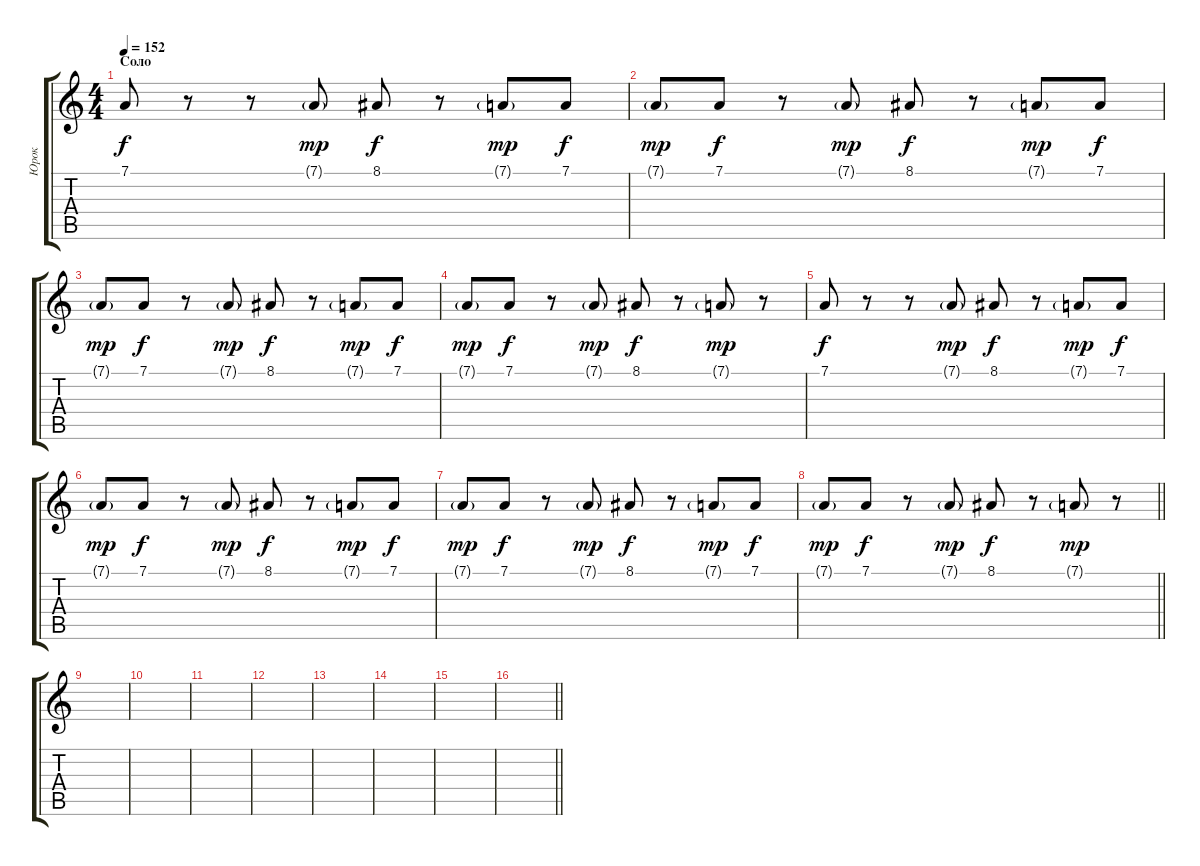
\track ("Юрок" "Юрок") {instrument synthstrings2}
\staff {score tabs}
\tuning (D4 A3 F3 C3 G2 C2) {hide}
\ts (4 4)
\section ("" "Соло")
\tempo 152
\clef g2
\ks c
7.1.8{dy f volume 11 instrument glockenspiel} r.8 r.8 7.1{g}.8{dy mp} 8.1.8{dy f} r.8 7.1{g}.8{dy mp} 7.1.8{dy f} |
7.1{g}.8{dy mp} 7.1.8{dy f} r.8 7.1{g}.8{dy mp} 8.1.8{dy f} r.8 7.1{g}.8{dy mp} 7.1.8{dy f} |
7.1{g}.8{dy mp} 7.1.8{dy f} r.8 7.1{g}.8{dy mp} 8.1.8{dy f} r.8 7.1{g}.8{dy mp} 7.1.8{dy f} |
7.1{g}.8{dy mp} 7.1.8{dy f} r.8 7.1{g}.8{dy mp} 8.1.8{dy f} r.8 7.1{g}.8{dy mp} r.8 |
7.1.8{dy f volume 11 instrument glockenspiel} r.8 r.8 7.1{g}.8{dy mp} 8.1.8{dy f} r.8 7.1{g}.8{dy mp} 7.1.8{dy f} |
7.1{g}.8{dy mp} 7.1.8{dy f} r.8 7.1{g}.8{dy mp} 8.1.8{dy f} r.8 7.1{g}.8{dy mp} 7.1.8{dy f} |
7.1{g}.8{dy mp} 7.1.8{dy f} r.8 7.1{g}.8{dy mp} 8.1.8{dy f} r.8 7.1{g}.8{dy mp} 7.1.8{dy f} |
\barLineRight lightlight
7.1{g}.8{dy mp} 7.1.8{dy f} r.8 7.1{g}.8{dy mp} 8.1.8{dy f} r.8 7.1{g}.8{dy mp} r.8 |
|
|
|
|
|
|
|
\barLineRight lightlight
